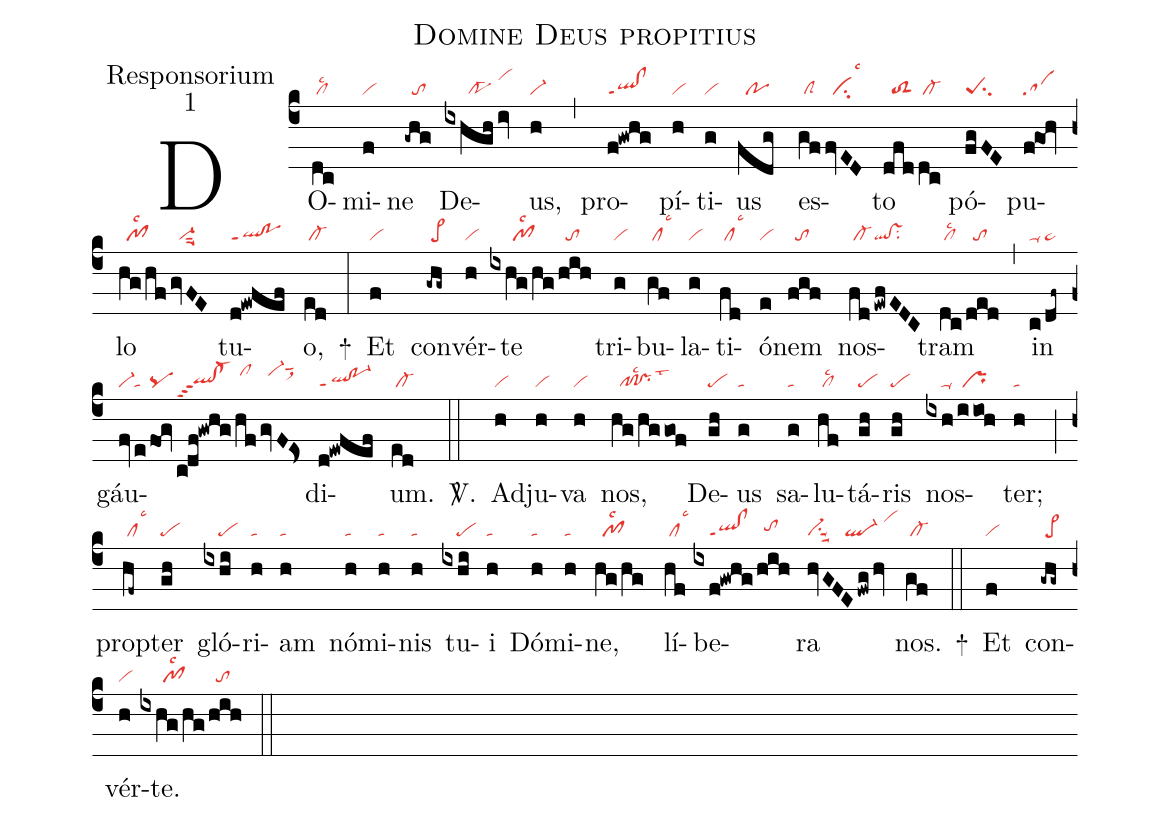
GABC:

name:Domine Deus propitius;
office-part:Responsorium;
mode:1;
nabc-lines:1;
%%
(c4)
DO(dc|/cllsc2)mi(f|vi)ne(-ghg|//to) De(ixhgh/iv|//////po-/vihk)us,(h|vi-) (,)
pro(f!gwhg|ql!clppt1)pí(h|vi)ti(g|vi)us(fdg|//po) es(gf|/clS|fvED|//cilsc3)to(dfd|//toS2|dc|/cl-) pó(fgFE|peSsu2)pu(f!goh|sa)lo(hg/hf|//pf1lsc2|/gvFE|//vi-sut1suu1) tu(d!ewfef|ql!poppt1)o,(ed|/cl-) +(:)
Et(f|vi) con(-ghg~|/pe>)vér(h|vi)te(ixhg/hg|//////pf1lsc2|/hih|//to) tri(g|vi)bu(gf|/cllsc3)la(g|vi)ti(fd|/cllsc3)ó(e|vi)nem(fgf|//to) nos(fd|/cl-|!ewfEDC|ql!vssu2)tram(dc|/cllsc2|/ded|//to) (,)
in(c|ta-|/df~|pe~) gáu(fv|vi-|/e|ta|!fog|pq|/c!df!gwhg|qlhg!cl-hgppt3|/hf|/clhj|/gvF!Es>|//vi-hjsut1sux1)di(d!ewfef|ql!po-1ppt1)um.(ed|/cl-) <sp>V/</sp>.(::)
Ad(h|vi)ju(h|vi)va(h|vi) nos,(hg/hggof|//pf!prlsc2lst3) De(gh|pe)us(g|ta) sa(g|ta)lu(hf|/cllsc2)tá(gh|pe)ris(gh|pe) nos(ixh|////ta-|/iioh|/pr)ter;(h|ta) (;)
prop(hf~|/cllsc3)ter(gh|pe) gló(ixhi|////pe)ri(h|ta)am(h|ta) nó(h|ta)mi(h|ta)nis(h|ta) tu(ixhi|////pe)i(h|ta) Dó(h|ta)mi(h|ta)ne,(hg/hg|//pf1lsc2) lí(hf|/cllsc3)be(ixf!gwhg|////ql!clppt1|/hih|//tohh)ra(hvGFE|vi-su1suu2|/fwg/hv|```ql-/vihk) nos.(gf|/cl-) +(::)
Et(f|vi) con(-ghg~|/pe>)vér(h|vi)te.(ixhg/hg|//////pf1lsc2|/hih|//to) (::)
